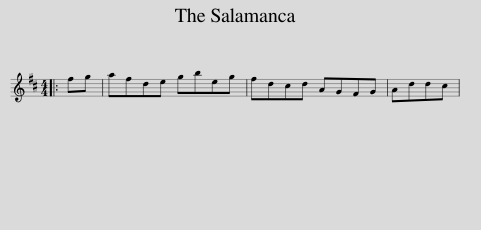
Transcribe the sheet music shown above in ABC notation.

X:1
L:1/8
M:4/4
I:linebreak $
K:D
V:1 treble
V:1
|: fg | afde gbeg | fdcd AGFG | Addc | %4
